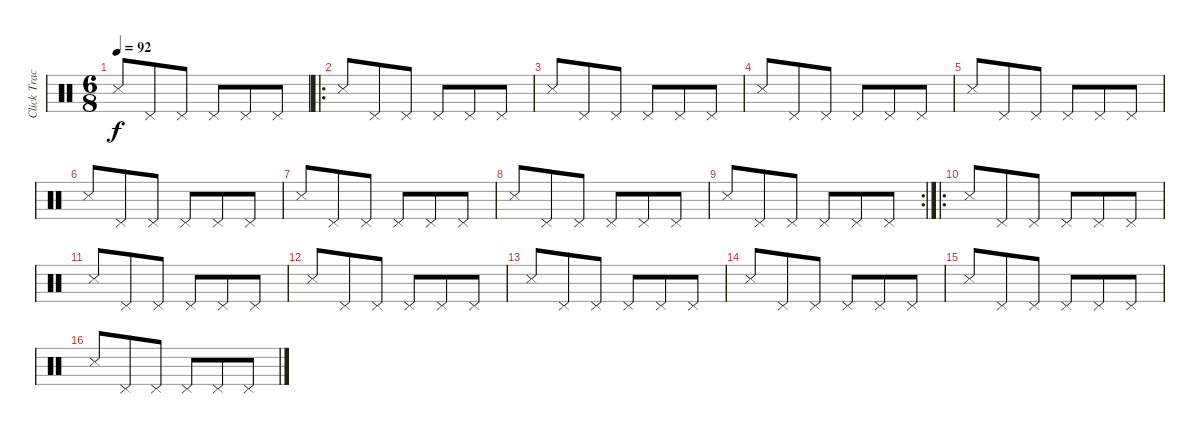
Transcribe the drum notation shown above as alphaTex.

\track ("Click Track" "Click Trac") {instrument percussion}
\staff {score}
\articulation defaults
\ts (6 8)
\tempo 92
\clef neutral
\ks c "Snare (side stick) 3".8{dy f} "Pedal Hi-Hat (hit)".8 "Pedal Hi-Hat (hit)".8 "Pedal Hi-Hat (hit)".8 "Pedal Hi-Hat (hit)".8 "Pedal Hi-Hat (hit)".8
|
\ro "Snare (side stick) 3".8 "Pedal Hi-Hat (hit)".8 "Pedal Hi-Hat (hit)".8 "Pedal Hi-Hat (hit)".8 "Pedal Hi-Hat (hit)".8 "Pedal Hi-Hat (hit)".8
|
"Snare (side stick) 3".8 "Pedal Hi-Hat (hit)".8 "Pedal Hi-Hat (hit)".8 "Pedal Hi-Hat (hit)".8 "Pedal Hi-Hat (hit)".8 "Pedal Hi-Hat (hit)".8 |
"Snare (side stick) 3".8 "Pedal Hi-Hat (hit)".8 "Pedal Hi-Hat (hit)".8 "Pedal Hi-Hat (hit)".8 "Pedal Hi-Hat (hit)".8 "Pedal Hi-Hat (hit)".8 |
"Snare (side stick) 3".8 "Pedal Hi-Hat (hit)".8 "Pedal Hi-Hat (hit)".8 "Pedal Hi-Hat (hit)".8 "Pedal Hi-Hat (hit)".8 "Pedal Hi-Hat (hit)".8 |
"Snare (side stick) 3".8 "Pedal Hi-Hat (hit)".8 "Pedal Hi-Hat (hit)".8 "Pedal Hi-Hat (hit)".8 "Pedal Hi-Hat (hit)".8 "Pedal Hi-Hat (hit)".8 |
"Snare (side stick) 3".8 "Pedal Hi-Hat (hit)".8 "Pedal Hi-Hat (hit)".8 "Pedal Hi-Hat (hit)".8 "Pedal Hi-Hat (hit)".8 "Pedal Hi-Hat (hit)".8 |
"Snare (side stick) 3".8 "Pedal Hi-Hat (hit)".8 "Pedal Hi-Hat (hit)".8 "Pedal Hi-Hat (hit)".8 "Pedal Hi-Hat (hit)".8 "Pedal Hi-Hat (hit)".8 |
\rc 2 "Snare (side stick) 3".8 "Pedal Hi-Hat (hit)".8 "Pedal Hi-Hat (hit)".8 "Pedal Hi-Hat (hit)".8 "Pedal Hi-Hat (hit)".8 "Pedal Hi-Hat (hit)".8
|
\ro "Snare (side stick) 3".8 "Pedal Hi-Hat (hit)".8 "Pedal Hi-Hat (hit)".8 "Pedal Hi-Hat (hit)".8 "Pedal Hi-Hat (hit)".8 "Pedal Hi-Hat (hit)".8
|
"Snare (side stick) 3".8 "Pedal Hi-Hat (hit)".8 "Pedal Hi-Hat (hit)".8 "Pedal Hi-Hat (hit)".8 "Pedal Hi-Hat (hit)".8 "Pedal Hi-Hat (hit)".8 |
"Snare (side stick) 3".8 "Pedal Hi-Hat (hit)".8 "Pedal Hi-Hat (hit)".8 "Pedal Hi-Hat (hit)".8 "Pedal Hi-Hat (hit)".8 "Pedal Hi-Hat (hit)".8 |
"Snare (side stick) 3".8 "Pedal Hi-Hat (hit)".8 "Pedal Hi-Hat (hit)".8 "Pedal Hi-Hat (hit)".8 "Pedal Hi-Hat (hit)".8 "Pedal Hi-Hat (hit)".8 |
"Snare (side stick) 3".8 "Pedal Hi-Hat (hit)".8 "Pedal Hi-Hat (hit)".8 "Pedal Hi-Hat (hit)".8 "Pedal Hi-Hat (hit)".8 "Pedal Hi-Hat (hit)".8 |
"Snare (side stick) 3".8 "Pedal Hi-Hat (hit)".8 "Pedal Hi-Hat (hit)".8 "Pedal Hi-Hat (hit)".8 "Pedal Hi-Hat (hit)".8 "Pedal Hi-Hat (hit)".8 |
"Snare (side stick) 3".8 "Pedal Hi-Hat (hit)".8 "Pedal Hi-Hat (hit)".8 "Pedal Hi-Hat (hit)".8 "Pedal Hi-Hat (hit)".8 "Pedal Hi-Hat (hit)".8
